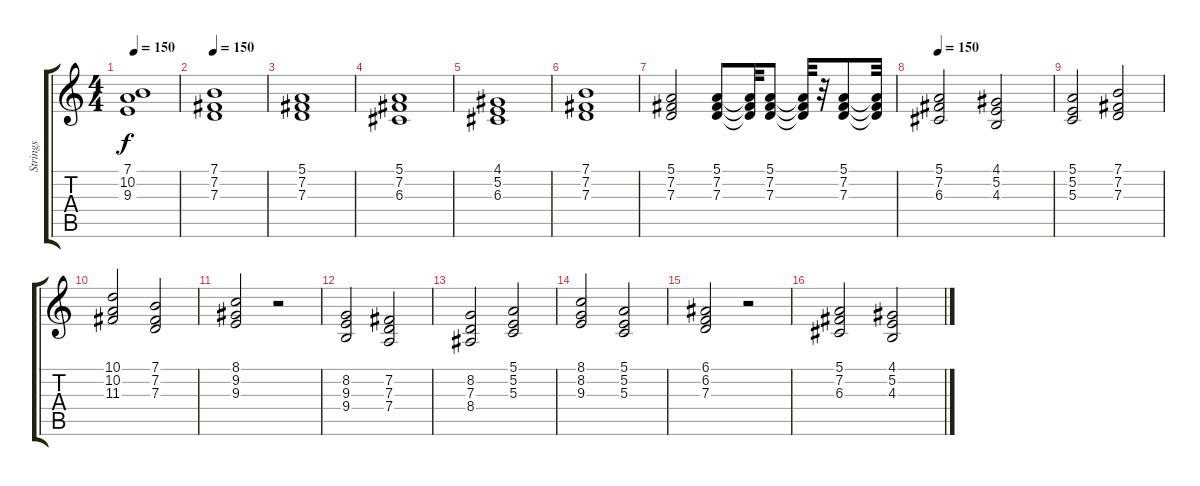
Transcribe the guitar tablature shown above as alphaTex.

\track ("Strings" "Strings") {instrument stringensemble1}
\staff {score tabs}
\tuning (E4 B3 G3 D3 A2 E2) {hide}
\ts (4 4)
\tempo 150
\clef g2
\ks c
(7.1{t} 10.2{t} 9.3{t}).1{dy f} |
\tempo 150
(7.1 7.2 7.3).1 |
(5.1 7.2 7.3).1 |
(5.1 7.2 6.3).1 |
(4.1 5.2 6.3).1 |
(7.1 7.2 7.3).1 |
(5.1 7.2 7.3).2 (5.1 7.2 7.3).8 (5.1{t} 7.2{t} 7.3{t}).32 (5.1 7.2 7.3).8 (5.1{t} 7.2{t} 7.3{t}).32 r.32 (5.1 7.2 7.3).8 (5.1{t} 7.2{t} 7.3{t}).32 |
\tempo 150
(5.1 7.2 6.3).2 (4.1 5.2 4.3).2 |
(5.1 5.2 5.3).2 (7.1 7.2 7.3).2 |
(10.1 10.2 11.3).2 (7.1 7.2 7.3).2 |
(8.1 9.2 9.3).2 r.2 |
(8.2 9.3 9.4).2 (7.2 7.3 7.4).2 |
(8.2 7.3 8.4).2 (5.1 5.2 5.3).2 |
(8.1 8.2 9.3).2 (5.1 5.2 5.3).2 |
(6.1 6.2 7.3).2 r.2 |
(5.1 7.2 6.3).2 (4.1 5.2 4.3).2
